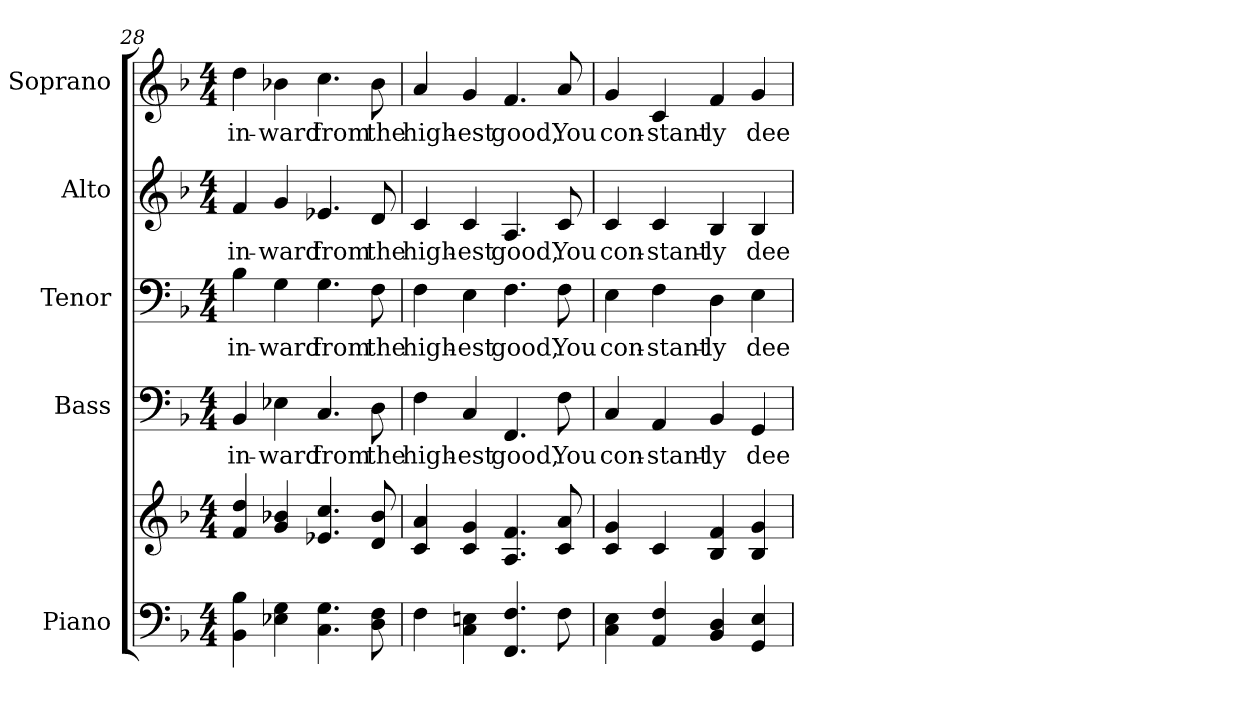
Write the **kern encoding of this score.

**kern	**kern	**kern	**text	**kern	**text	**kern	**text	**kern	**text
*part5	*part5	*part4	*part4	*part3	*part3	*part2	*part2	*part1	*part1
*staff6	*staff5	*staff4	*staff4	*staff3	*staff3	*staff2	*staff2	*staff1	*staff1
*I"Piano	*	*I"Bass	*	*I"Tenor	*	*I"Alto	*	*I"Soprano	*
*I'Pno.	*	*I'B.	*	*I'T.	*	*I'A.	*	*I'S.	*
!!LO:PB:g=z
*clefF4	*clefG2	*clefF4	*	*clefF4	*	*clefG2	*	*clefG2	*
*k[b-]	*k[b-]	*k[b-]	*	*k[b-]	*	*k[b-]	*	*k[b-]	*
*F:	*F:	*F:	*	*F:	*	*F:	*	*F:	*
*M4/4	*M4/4	*M4/4	*	*M4/4	*	*M4/4	*	*M4/4	*
=28	=28	=28	=28	=28	=28	=28	=28	=28	=28
!	!	!	!LO:LY:b:color=#000000	!	!	!	!	!	!
!	!	!	!	!	!LO:LY:b:color=#000000	!	!	!	!
!	!	!	!	!	!	!	!LO:LY:b:color=#000000	!	!
!	!	!	!	!	!	!	!	!	!LO:LY:b:color=#000000
4BB-i\ 4B-i	4fi/ 4ddi	4BB-i/	in-	4B-i\	in-	4fi/	in-	4ddi\	in-
!	!	!	!LO:LY:b:color=#000000	!	!	!	!	!	!
!	!	!	!	!	!LO:LY:b:color=#000000	!	!	!	!
!	!	!	!	!	!	!	!LO:LY:b:color=#000000	!	!
!	!	!	!	!	!	!	!	!	!LO:LY:b:color=#000000
4E-Xi\ 4Gi	4gi/ 4b-Xi	4E-Xi\	-ward	4Gi\	-ward	4gi/	-ward	4b-Xi\	-ward
!	!	!	!LO:LY:b:color=#000000	!	!	!	!	!	!
!	!	!	!	!	!LO:LY:b:color=#000000	!	!	!	!
!	!	!	!	!	!	!	!LO:LY:b:color=#000000	!	!
!	!	!	!	!	!	!	!	!	!LO:LY:b:color=#000000
4.Ci\ 4.Gi	4.e-Xi/ 4.cci	4.Ci/	from	4.Gi\	from	4.e-Xi/	from	4.cci\	from
!	!	!	!LO:LY:b:color=#000000	!	!	!	!	!	!
!	!	!	!	!	!LO:LY:b:color=#000000	!	!	!	!
!	!	!	!	!	!	!	!LO:LY:b:color=#000000	!	!
!	!	!	!	!	!	!	!	!	!LO:LY:b:color=#000000
8Di\ 8Fi	8di/ 8b-i	8Di\	the	8Fi\	the	8di/	the	8b-i\	the
=29	=29	=29	=29	=29	=29	=29	=29	=29	=29
!	!	!	!LO:LY:b:color=#000000	!	!	!	!	!	!
!	!	!	!	!	!LO:LY:b:color=#000000	!	!	!	!
!	!	!	!	!	!	!	!LO:LY:b:color=#000000	!	!
!	!	!	!	!	!	!	!	!	!LO:LY:b:color=#000000
4Fi\	4ci/ 4ai	4Fi\	high-	4Fi\	high-	4ci/	high-	4ai/	high-
!	!	!	!LO:LY:b:color=#000000	!	!	!	!	!	!
!	!	!	!	!	!LO:LY:b:color=#000000	!	!	!	!
!	!	!	!	!	!	!	!LO:LY:b:color=#000000	!	!
!	!	!	!	!	!	!	!	!	!LO:LY:b:color=#000000
4Ci\ 4Eni	4ci/ 4gi	4Ci/	-est	4Ei\	-est	4ci/	-est	4gi/	-est
!	!	!	!LO:LY:b:color=#000000	!	!	!	!	!	!
!	!	!	!	!	!LO:LY:b:color=#000000	!	!	!	!
!	!	!	!	!	!	!	!LO:LY:b:color=#000000	!	!
!	!	!	!	!	!	!	!	!	!LO:LY:b:color=#000000
4.FFi/ 4.Fi	4.Ai/ 4.fi	4.FFi/	good,	4.Fi\	good,	4.Ai/	good,	4.fi/	good,
!	!	!	!LO:LY:b:color=#000000	!	!	!	!	!	!
!	!	!	!	!	!LO:LY:b:color=#000000	!	!	!	!
!	!	!	!	!	!	!	!LO:LY:b:color=#000000	!	!
!	!	!	!	!	!	!	!	!	!LO:LY:b:color=#000000
8Fi\	8ci/ 8ai	8Fi\	You	8Fi\	You	8ci/	You	8ai/	You
!!LO:PB:g=z
=30	=30	=30	=30	=30	=30	=30	=30	=30	=30
!	!	!	!LO:LY:b:color=#000000	!	!	!	!	!	!
!	!	!	!	!	!LO:LY:b:color=#000000	!	!	!	!
!	!	!	!	!	!	!	!LO:LY:b:color=#000000	!	!
!	!	!	!	!	!	!	!	!	!LO:LY:b:color=#000000
4Ci\ 4Ei	4ci/ 4gi	4Ci/	con-	4Ei\	con-	4ci/	con-	4gi/	con-
!	!	!	!LO:LY:b:color=#000000	!	!	!	!	!	!
!	!	!	!	!	!LO:LY:b:color=#000000	!	!	!	!
!	!	!	!	!	!	!	!LO:LY:b:color=#000000	!	!
!	!	!	!	!	!	!	!	!	!LO:LY:b:color=#000000
4AAi/ 4Fi	4ci/	4AAi/	-stant-	4Fi\	-stant-	4ci/	-stant-	4ci/	-stant-
!	!	!	!LO:LY:b:color=#000000	!	!	!	!	!	!
!	!	!	!	!	!LO:LY:b:color=#000000	!	!	!	!
!	!	!	!	!	!	!	!LO:LY:b:color=#000000	!	!
!	!	!	!	!	!	!	!	!	!LO:LY:b:color=#000000
4BB-i/ 4Di	4B-i/ 4fi	4BB-i/	-ly	4Di\	-ly	4B-i/	-ly	4fi/	-ly
!	!	!	!LO:LY:b:color=#000000	!	!	!	!	!	!
!	!	!	!	!	!LO:LY:b:color=#000000	!	!	!	!
!	!	!	!	!	!	!	!LO:LY:b:color=#000000	!	!
!	!	!	!	!	!	!	!	!	!LO:LY:b:color=#000000
4GGi/ 4Ei	4B-i/ 4gi	4GGi/	dee	4Ei\	dee	4B-i/	dee	4gi/	dee
=	=	=	=	=	=	=	=	=	=
*-	*-	*-	*-	*-	*-	*-	*-	*-	*-
